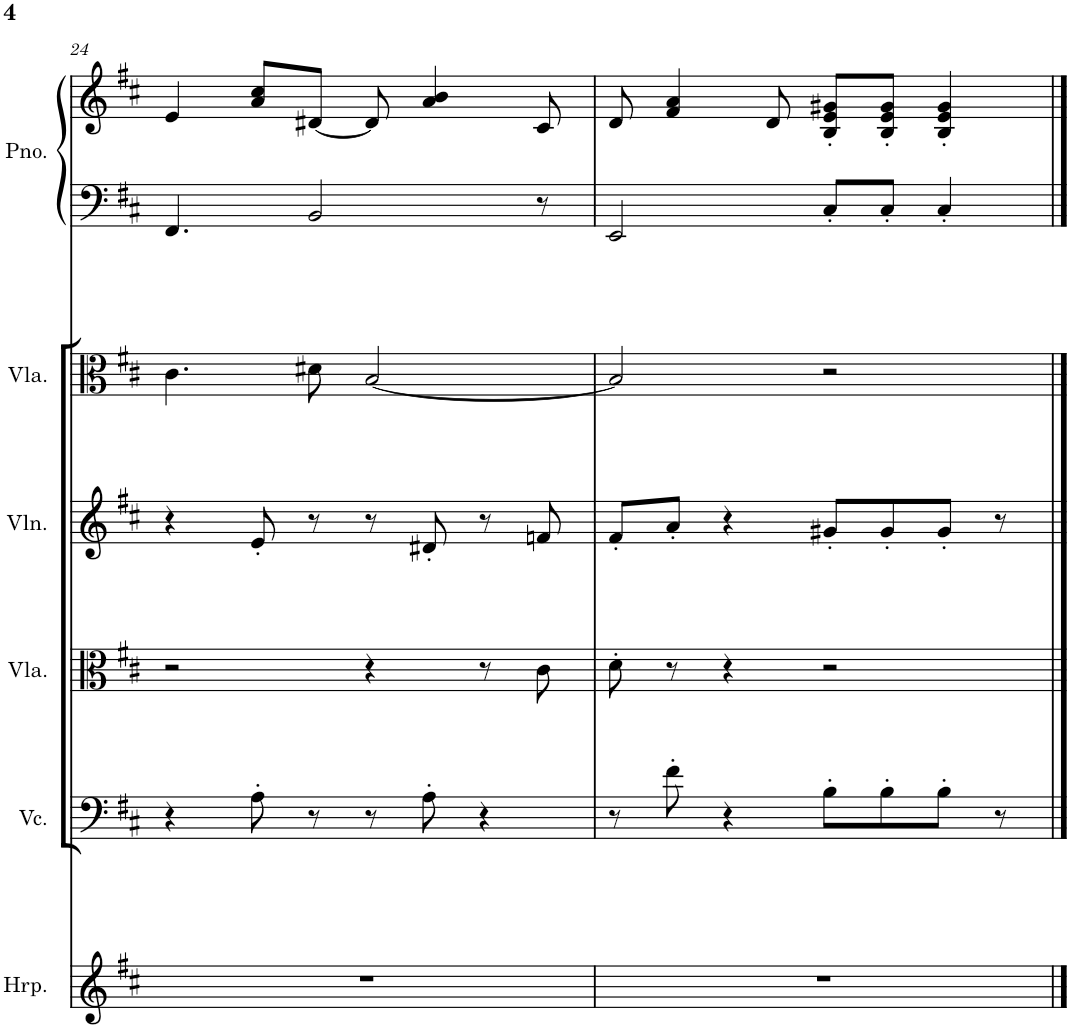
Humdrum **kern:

**kern	**kern	**kern	**kern	**kern	**kern	**kern
*part6	*part5	*part4	*part3	*part2	*part1	*part1
*staff7	*staff6	*staff5	*staff4	*staff3	*staff2	*staff1
*I"Harp	*I"Violoncello	*I"Viola	*I"Violin	*I"Viola	*I"Piano	*
*I'Hrp.	*I'Vc.	*I'Vla.	*I'Vln.	*I'Vla.	*I'Pno.	*
!!LO:PB:g=z
*clefG2	*clefF4	*clefC3	*clefG2	*clefC3	*clefF4	*clefG2
*k[f#c#]	*k[f#c#]	*k[f#c#]	*k[f#c#]	*k[f#c#]	*k[f#c#]	*k[f#c#]
*M4/4	*M4/4	*M4/4	*M4/4	*M4/4	*M4/4	*M4/4
=24	=24	=24	=24	=24	=24	=24
1r	4r	2r	4r	4.c#\	4.FF#/	4e/
.	8A'\	.	8e'/	.	.	8a/ 8cc#/L
.	8r	.	8r	8d#X\	2BB/	[8d#X/J
.	8r	4r	8r	[2B/	.	8d#/]
.	8A'\	.	8d#X'/	.	.	4a/ 4b/
.	4r	8r	8r	.	.	.
.	.	8c#\	8fn/	.	8r	8c#/
=25	=25	=25	=25	=25	=25	=25
1r	8r	8d'\	8f#'/L	2B/]	2EE/	8d/
.	8f#'\	8r	8a'/J	.	.	4f#/ 4a/
.	4r	4r	4r	.	.	.
.	.	.	.	.	.	8d/
.	8B'\L	2r	8g#X'/L	2r	8C#'/L	8B/' 8e/' 8g#X/'L
.	8B'\	.	8g#'/	.	8C#'/J	8B/' 8e/' 8g#/'J
.	8B'\J	.	8g#'/J	.	4C#'/	4B/' 4e/' 4g#/'
.	8r	.	8r	.	.	.
==	==	==	==	==	==	==
*-	*-	*-	*-	*-	*-	*-
